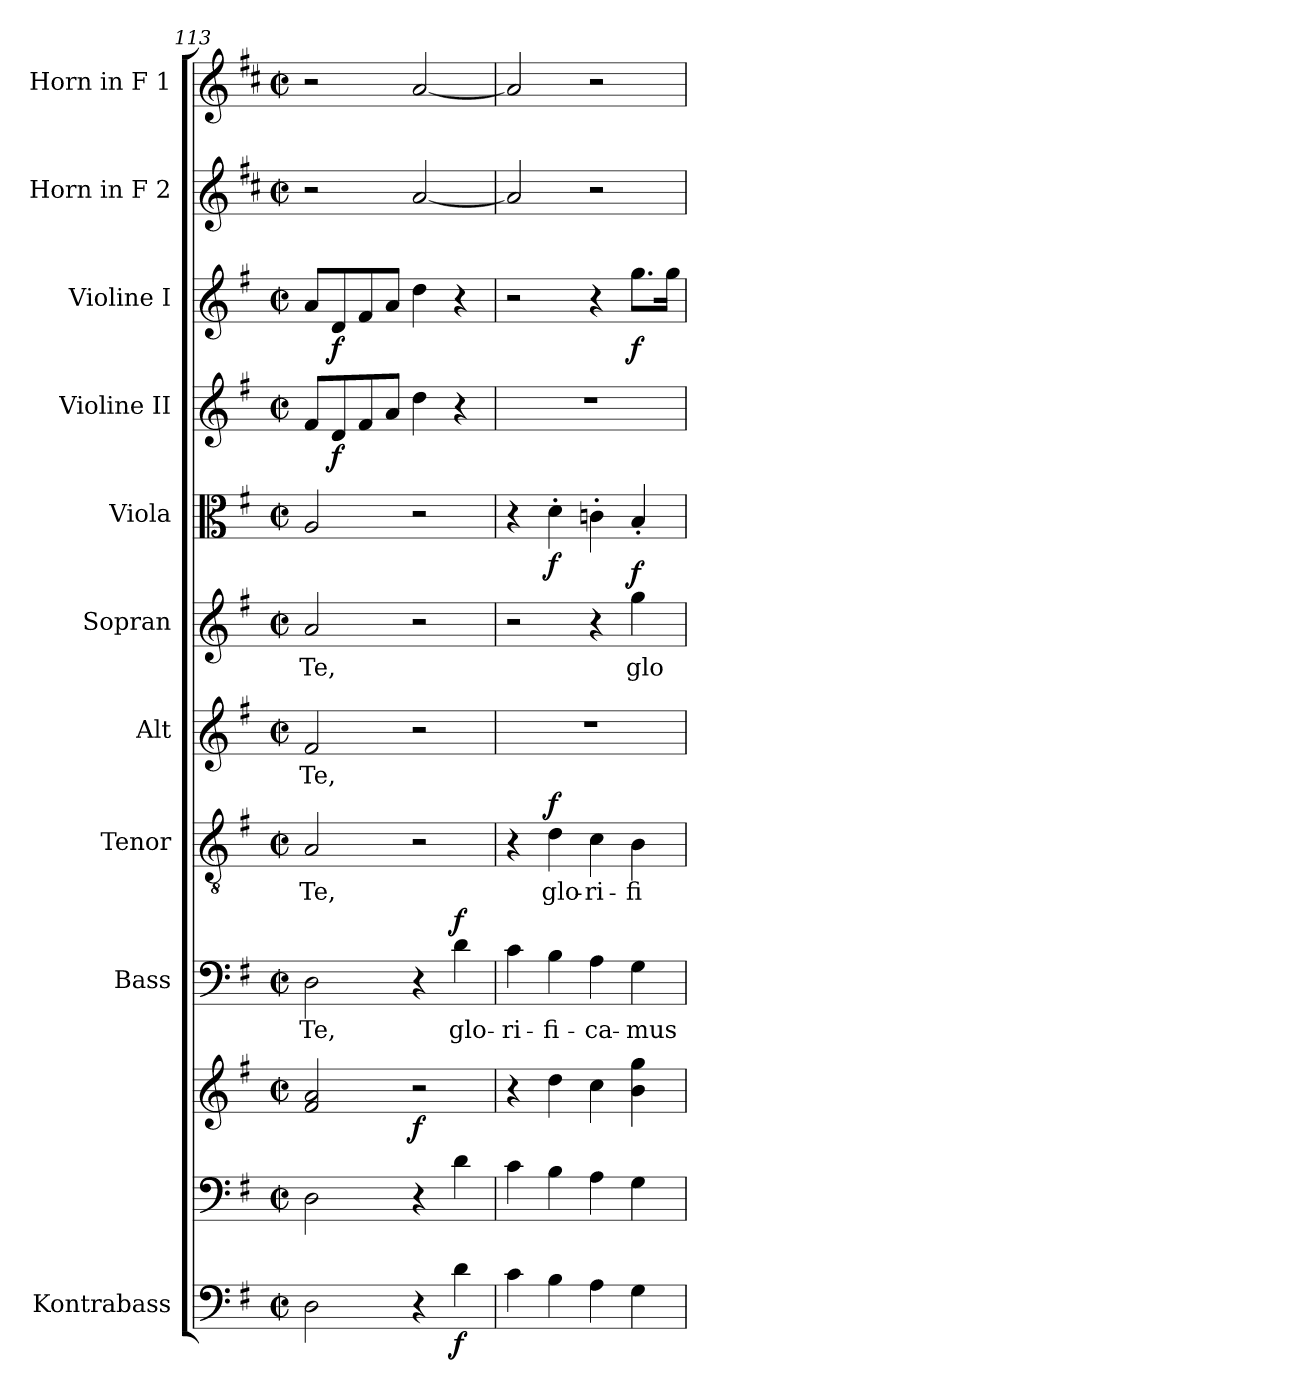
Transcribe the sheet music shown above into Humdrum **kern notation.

**kern	**dynam	**kern	**kern	**dynam	**kern	**text	**dynam	**kern	**text	**dynam	**kern	**text	**kern	**text	**dynam	**kern	**dynam	**kern	**dynam	**kern	**dynam	**kern	**kern
*part11	*part11	*part10	*part10	*part10	*part9	*part9	*part9	*part8	*part8	*part8	*part7	*part7	*part6	*part6	*part6	*part5	*part5	*part4	*part4	*part3	*part3	*part2	*part1
*staff12	*staff12	*staff11	*staff10	*staff10/11	*staff9	*staff9	*staff9	*staff8	*staff8	*staff8	*staff7	*staff7	*staff6	*staff6	*staff6	*staff5	*staff5	*staff4	*staff4	*staff3	*staff3	*staff2	*staff1
*I"Kontrabass	*	*	*	*	*I"Bass	*	*	*I"Tenor	*	*	*I"Alt	*	*I"Sopran	*	*	*I"Viola	*	*I"Violine II	*	*I"Violine I	*	*I"Horn in F 2	*I"Horn in F 1
*I'Kb.	*	*	*	*	*I'B.	*	*	*I'T.	*	*	*I'A.	*	*I'S.	*	*	*I'Vla.	*	*I'Vl. II	*	*I'Vl. I	*	*	*
*clefF4	*	*clefF4	*clefG2	*	*clefF4	*	*	*clefGv2	*	*	*clefG2	*	*clefG2	*	*	*clefC3	*	*clefG2	*	*clefG2	*	*clefG2	*clefG2
*ITrd7c12	*	*	*	*	*	*	*	*	*	*	*	*	*	*	*	*	*	*	*	*	*	*ITrd4c7	*ITrd4c7
*k[f#]	*	*k[f#]	*k[f#]	*	*k[f#]	*	*	*k[f#]	*	*	*k[f#]	*	*k[f#]	*	*	*k[f#]	*	*k[f#]	*	*k[f#]	*	*k[f#]	*k[f#]
*G:	*	*G:	*G:	*	*G:	*	*	*G:	*	*	*G:	*	*G:	*	*	*G:	*	*G:	*	*G:	*	*G:	*G:
*M2/2	*	*M2/2	*M2/2	*	*M2/2	*	*	*M2/2	*	*	*M2/2	*	*M2/2	*	*	*M2/2	*	*M2/2	*	*M2/2	*	*M2/2	*M2/2
*met(c|)	*	*met(c|)	*met(c|)	*	*met(c|)	*	*	*met(c|)	*	*	*met(c|)	*	*met(c|)	*	*	*met(c|)	*	*met(c|)	*	*met(c|)	*	*met(c|)	*met(c|)
=113	=113	=113	=113	=113	=113	=113	=113	=113	=113	=113	=113	=113	=113	=113	=113	=113	=113	=113	=113	=113	=113	=113	=113
!	!	!	!	!	!	!LO:LY:b	!	!	!LO:LY:b	!	!	!LO:LY:b	!	!LO:LY:b	!	!	!	!	!	!	!	!	!
2DD\	.	2D\	2f#/ 2a/	.	2D\	Te,	.	2A/	Te,	.	2f#/	Te,	2a/	Te,	.	2A/	.	8f#/L	.	8a/L	.	2r	2r
!	!	!	!	!	!	!	!	!	!	!	!	!	!	!	!	!	!	!	!LO:DY:b	!	!LO:DY:b	!	!
.	.	.	.	.	.	.	.	.	.	.	.	.	.	.	.	.	.	8d/	f	8d/	f	.	.
.	.	.	.	.	.	.	.	.	.	.	.	.	.	.	.	.	.	8f#/	.	8f#/	.	.	.
.	.	.	.	.	.	.	.	.	.	.	.	.	.	.	.	.	.	8a/J	.	8a/J	.	.	.
!	!	!	!	!LO:DY:b	!	!	!	!	!	!	!	!	!	!	!	!	!	!	!	!	!	!	!
4r	.	4r	2r	f	4r	.	.	2r	.	.	2r	.	2r	.	.	2r	.	4dd\	.	4dd\	.	[2d/	[2d/
!	!LO:DY:b	!	!	!	!	!LO:LY:b	!LO:DY:a	!	!	!	!	!	!	!	!	!	!	!	!	!	!	!	!
4D\	f	4d\	.	.	4d\	glo-	f	.	.	.	.	.	.	.	.	.	.	4r	.	4r	.	.	.
!!LO:PB:g=z
=114	=114	=114	=114	=114	=114	=114	=114	=114	=114	=114	=114	=114	=114	=114	=114	=114	=114	=114	=114	=114	=114	=114	=114
!	!	!	!	!	!	!LO:LY:b	!	!	!	!	!	!	!	!	!	!	!	!	!	!	!	!	!
4C\	.	4c\	4r	.	4c\	-ri-	.	4r	.	.	1r	.	2r	.	.	4r	.	1r	.	2r	.	2d/]	2d/]
!	!	!	!	!	!	!LO:LY:b	!	!	!LO:LY:b	!LO:DY:a	!	!	!	!	!	!	!LO:DY:b	!	!	!	!	!	!
4BB\	.	4B\	4dd\	.	4B\	-fi-	.	4d\	glo-	f	.	.	.	.	.	4d'>\	f	.	.	.	.	.	.
!	!	!	!	!	!	!LO:LY:b	!	!	!LO:LY:b	!	!	!	!	!	!	!	!	!	!	!	!	!	!
4AA\	.	4A\	4cc\	.	4A\	-ca-	.	4c\	-ri-	.	.	.	4r	.	.	4cn'>\	.	.	.	4r	.	2r	2r
!	!	!	!	!	!	!LO:LY:b	!	!	!LO:LY:b	!	!	!	!	!LO:LY:b	!LO:DY:a	!	!	!	!	!	!LO:DY:b	!	!
4GG\	.	4G\	4b\ 4gg\	.	4G\	-mus	.	4B\	-fi-	.	.	.	4gg\	glo-	f	4B'</	.	.	.	8.gg\L	f	.	.
.	.	.	.	.	.	.	.	.	.	.	.	.	.	.	.	.	.	.	.	16gg\Jk	.	.	.
=	=	=	=	=	=	=	=	=	=	=	=	=	=	=	=	=	=	=	=	=	=	=	=
*-	*-	*-	*-	*-	*-	*-	*-	*-	*-	*-	*-	*-	*-	*-	*-	*-	*-	*-	*-	*-	*-	*-	*-
